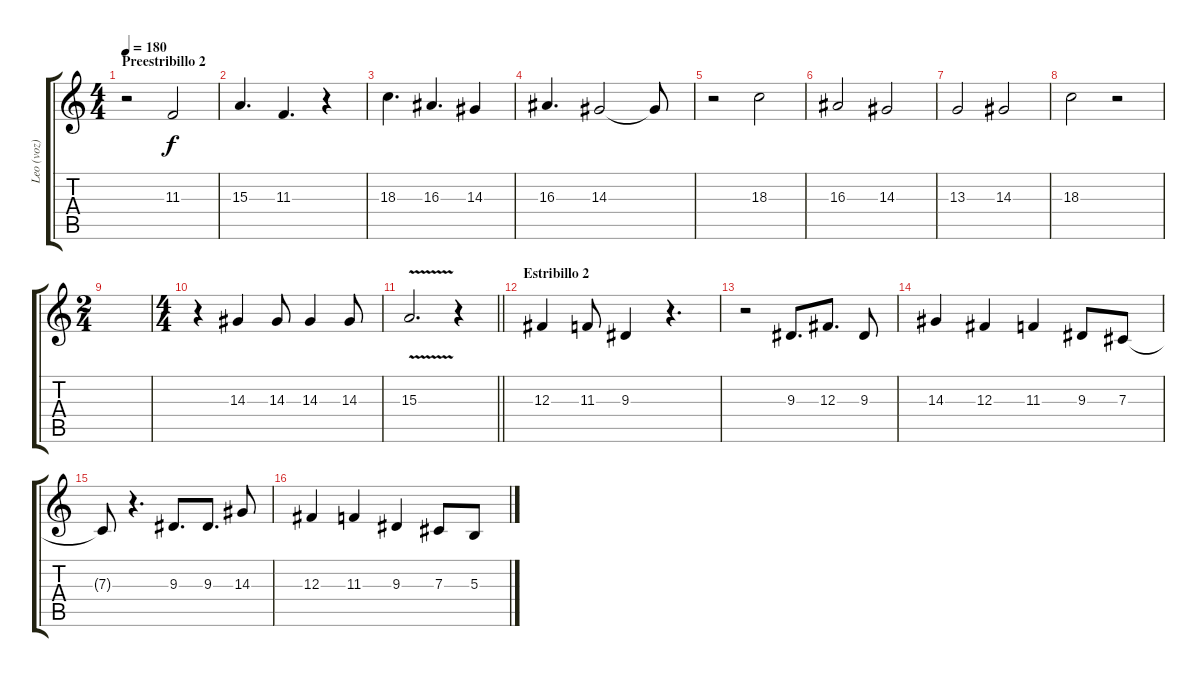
\track ("Leo (voz)" "Leo (voz)") {instrument oboe}
\staff {score tabs}
\tuning (Eb4 Bb3 Gb3 Db3 Ab2 Eb2) {hide}
\ts (4 4)
\section ("" "Preestribillo 2")
\tempo 180
\clef g2
\ks c
r.2{dy f} 11.3.2 |
15.3.4{d} 11.3.4{d} r.4 |
18.3.4{d} 16.3.4{d} 14.3.4 |
16.3.4{d} 14.3.2 14.3{t}.8 |
r.2 18.3.2 |
16.3.2 14.3.2 |
13.3.2 14.3.2 |
18.3.2 r.2 |
\ts (2 4)
|
\ts (4 4)
r.4 14.3.4 14.3.8 14.3.4 14.3.8 |
\barLineRight lightlight
15.3{v}.2{d} r.4 |
\section ("" "Estribillo 2")
12.3.4 11.3.8 9.3.4 r.4{d} |
r.2 9.3.8{d} 12.3.8{d} 9.3.8 |
14.3.4 12.3.4 11.3.4 9.3.8 7.3.8 |
7.3{t}.8 r.4{d} 9.3.8{d} 9.3.8{d} 14.3.8 |
12.3.4 11.3.4 9.3.4 7.3.8 5.3.8
